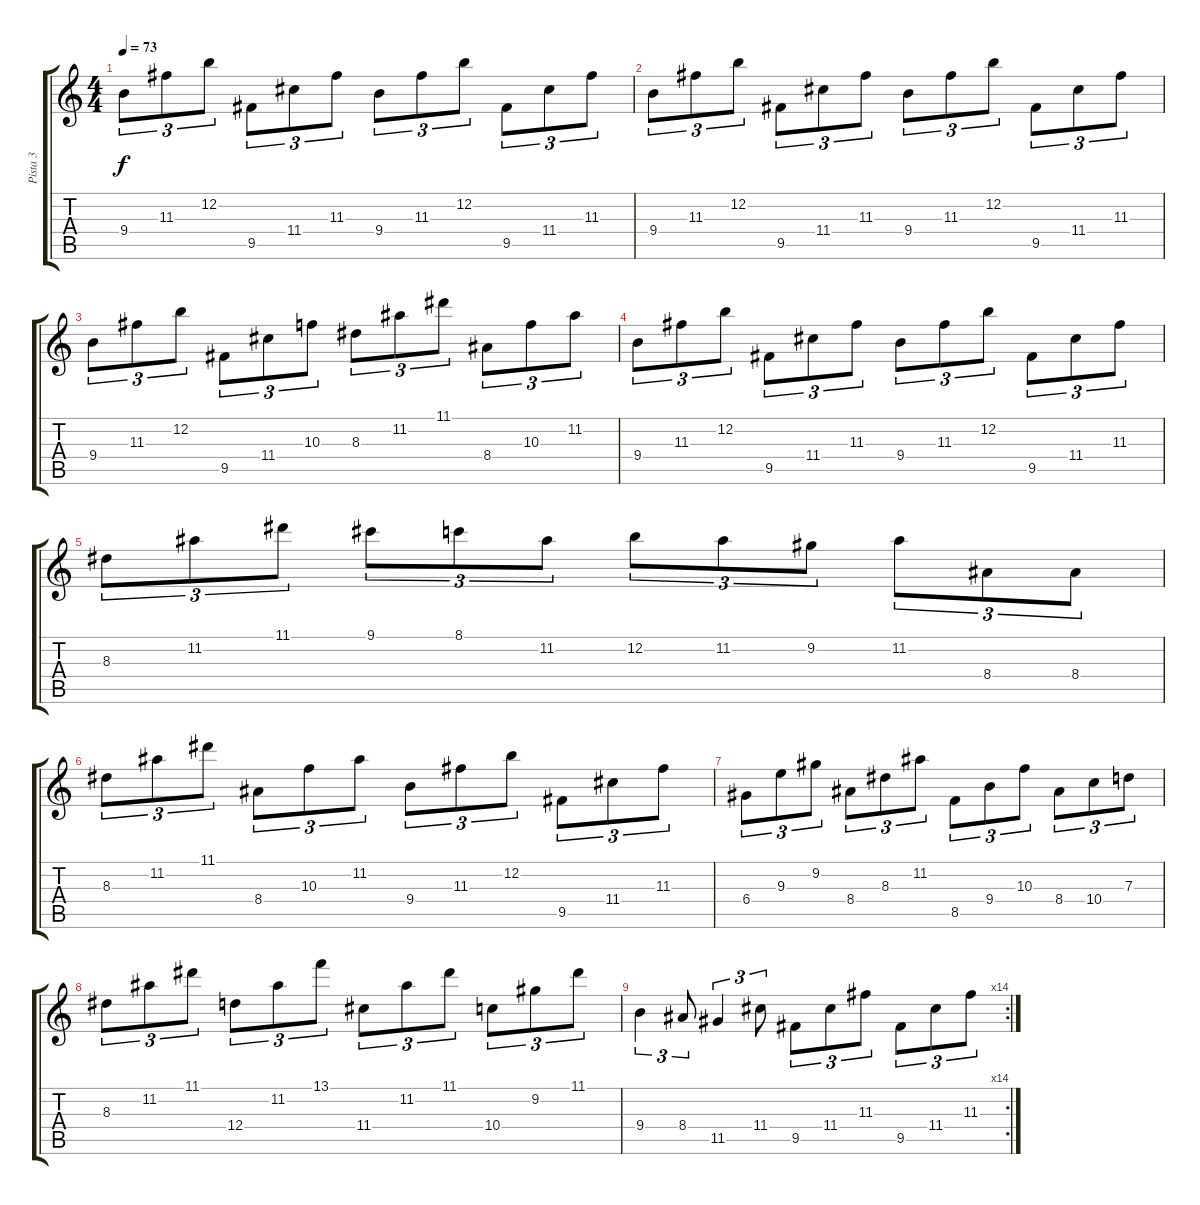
\track ("Pista 3" "Pista 3") {instrument electricbassfinger}
\staff {score tabs}
\tuning (E4 B3 G3 D3 A2 E2) {hide}
\ts (4 4)
\tempo 73
\clef g2
\ks c
9.4.8{tu (3 2) dy f instrument electricbassfinger} 11.3.8{tu (3 2)} 12.2.8{tu (3 2)} 9.5.8{tu (3 2)} 11.4.8{tu (3 2)} 11.3.8{tu (3 2)} 9.4.8{tu (3 2)} 11.3.8{tu (3 2)} 12.2.8{tu (3 2)} 9.5.8{tu (3 2)} 11.4.8{tu (3 2)} 11.3.8{tu (3 2)} |
9.4.8{tu (3 2)} 11.3.8{tu (3 2)} 12.2.8{tu (3 2)} 9.5.8{tu (3 2)} 11.4.8{tu (3 2)} 11.3.8{tu (3 2)} 9.4.8{tu (3 2)} 11.3.8{tu (3 2)} 12.2.8{tu (3 2)} 9.5.8{tu (3 2)} 11.4.8{tu (3 2)} 11.3.8{tu (3 2)} |
9.4.8{tu (3 2)} 11.3.8{tu (3 2)} 12.2.8{tu (3 2)} 9.5.8{tu (3 2)} 11.4.8{tu (3 2)} 10.3.8{tu (3 2)} 8.3.8{tu (3 2)} 11.2.8{tu (3 2)} 11.1.8{tu (3 2)} 8.4.8{tu (3 2)} 10.3.8{tu (3 2)} 11.2.8{tu (3 2)} |
9.4.8{tu (3 2)} 11.3.8{tu (3 2)} 12.2.8{tu (3 2)} 9.5.8{tu (3 2)} 11.4.8{tu (3 2)} 11.3.8{tu (3 2)} 9.4.8{tu (3 2)} 11.3.8{tu (3 2)} 12.2.8{tu (3 2)} 9.5.8{tu (3 2)} 11.4.8{tu (3 2)} 11.3.8{tu (3 2)} |
8.3.8{tu (3 2)} 11.2.8{tu (3 2)} 11.1.8{tu (3 2)} 9.1.8{tu (3 2)} 8.1.8{tu (3 2)} 11.2.8{tu (3 2)} 12.2.8{tu (3 2)} 11.2.8{tu (3 2)} 9.2.8{tu (3 2)} 11.2.8{tu (3 2)} 8.4.8{tu (3 2)} 8.4.8{tu (3 2)} |
8.3.8{tu (3 2)} 11.2.8{tu (3 2)} 11.1.8{tu (3 2)} 8.4.8{tu (3 2)} 10.3.8{tu (3 2)} 11.2.8{tu (3 2)} 9.4.8{tu (3 2)} 11.3.8{tu (3 2)} 12.2.8{tu (3 2)} 9.5.8{tu (3 2)} 11.4.8{tu (3 2)} 11.3.8{tu (3 2)} |
6.4.8{tu (3 2)} 9.3.8{tu (3 2)} 9.2.8{tu (3 2)} 8.4.8{tu (3 2)} 8.3.8{tu (3 2)} 11.2.8{tu (3 2)} 8.5.8{tu (3 2)} 9.4.8{tu (3 2)} 10.3.8{tu (3 2)} 8.4.8{tu (3 2)} 10.4.8{tu (3 2)} 7.3.8{tu (3 2)} |
8.3.8{tu (3 2)} 11.2.8{tu (3 2)} 11.1.8{tu (3 2)} 12.4.8{tu (3 2)} 11.2.8{tu (3 2)} 13.1.8{tu (3 2)} 11.4.8{tu (3 2)} 11.2.8{tu (3 2)} 11.1.8{tu (3 2)} 10.4.8{tu (3 2)} 9.2.8{tu (3 2)} 11.1.8{tu (3 2)} |
\rc 14
9.4.4{tu (3 2)} 8.4.8{tu (3 2)} 11.5.4{tu (3 2)} 11.4.8{tu (3 2)} 9.5.8{tu (3 2)} 11.4.8{tu (3 2)} 11.3.8{tu (3 2)} 9.5.8{tu (3 2)} 11.4.8{tu (3 2)} 11.3.8{tu (3 2)}
